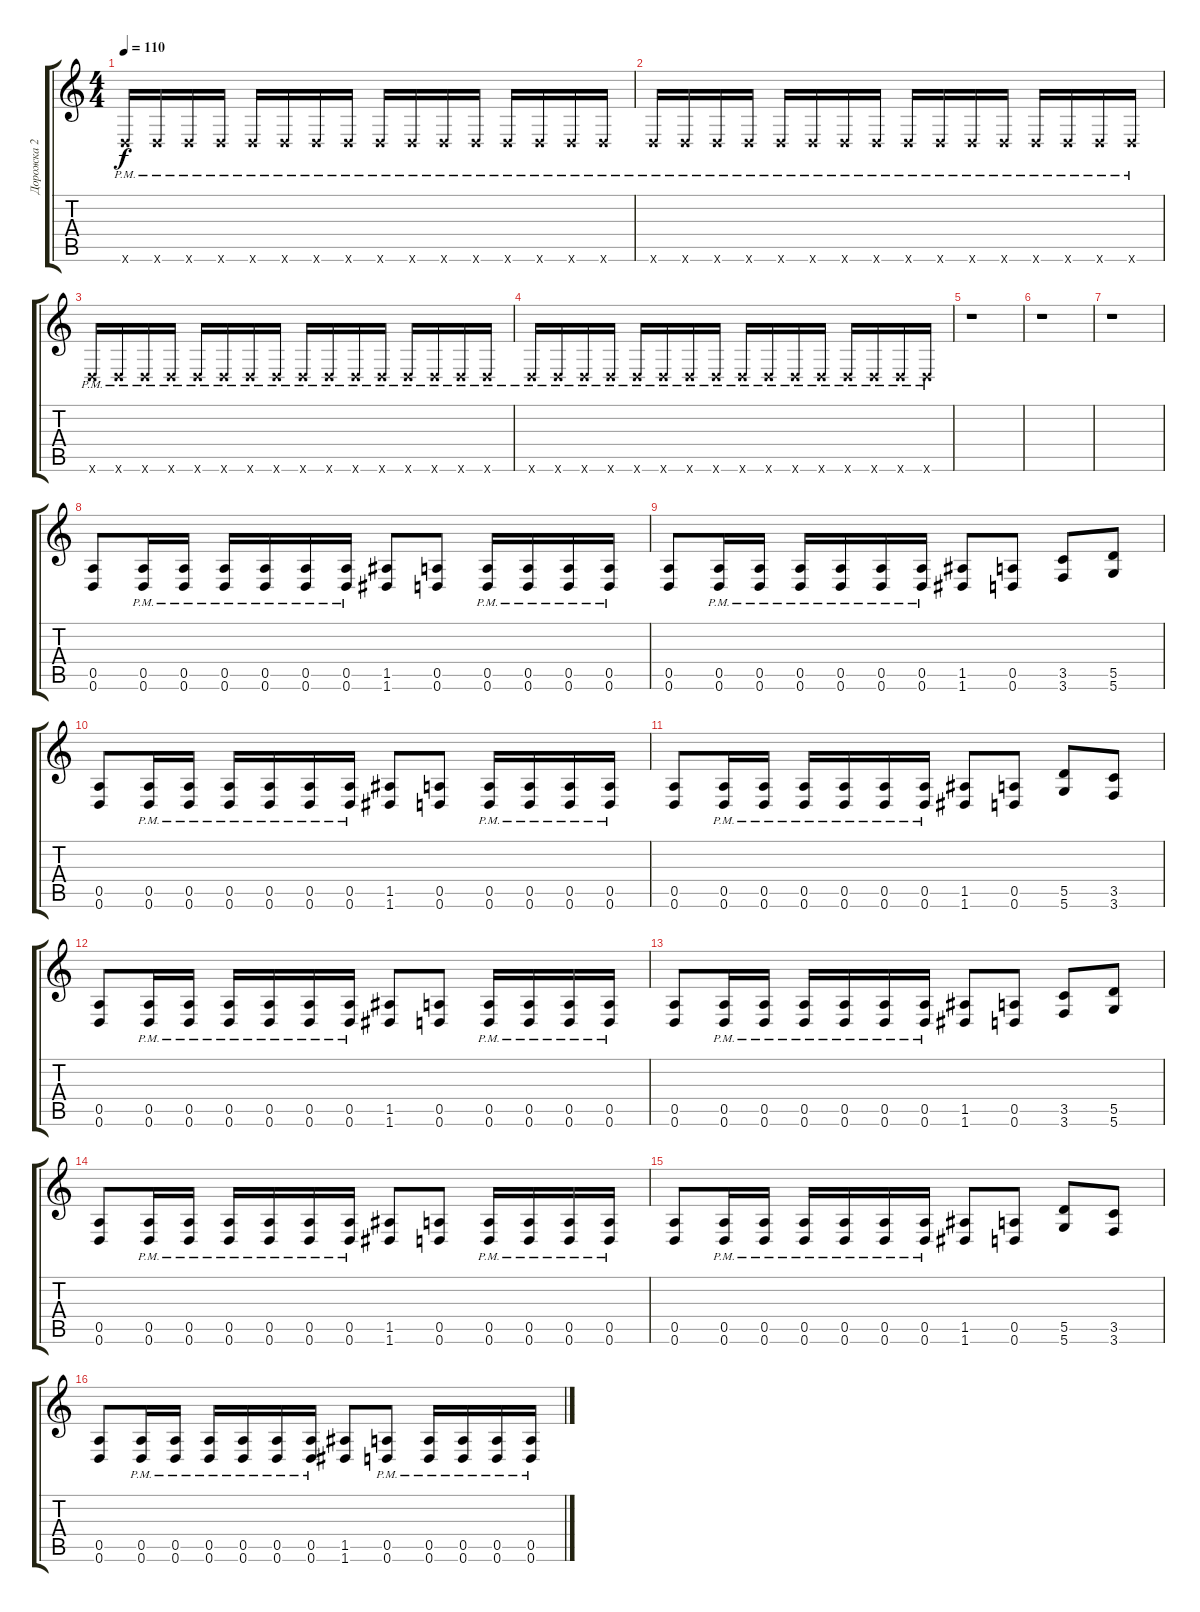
\track ("Дорожка 2" "Дорожка 2") {instrument overdrivenguitar}
\staff {score tabs}
\tuning (E4 B3 G3 D3 A2 D2) {hide}
\ts (4 4)
\tempo 110
\clef g2
\ks c
0.6{pm x}.16{dy f} 0.6{pm x}.16 0.6{pm x}.16 0.6{pm x}.16 0.6{pm x}.16 0.6{pm x}.16 0.6{pm x}.16 0.6{pm x}.16 0.6{pm x}.16 0.6{pm x}.16 0.6{pm x}.16 0.6{pm x}.16 0.6{pm x}.16 0.6{pm x}.16 0.6{pm x}.16 0.6{pm x}.16 |
0.6{pm x}.16 0.6{pm x}.16 0.6{pm x}.16 0.6{pm x}.16 0.6{pm x}.16 0.6{pm x}.16 0.6{pm x}.16 0.6{pm x}.16 0.6{pm x}.16 0.6{pm x}.16 0.6{pm x}.16 0.6{pm x}.16 0.6{pm x}.16 0.6{pm x}.16 0.6{pm x}.16 0.6{pm x}.16 |
0.6{pm x}.16 0.6{pm x}.16 0.6{pm x}.16 0.6{pm x}.16 0.6{pm x}.16 0.6{pm x}.16 0.6{pm x}.16 0.6{pm x}.16 0.6{pm x}.16 0.6{pm x}.16 0.6{pm x}.16 0.6{pm x}.16 0.6{pm x}.16 0.6{pm x}.16 0.6{pm x}.16 0.6{pm x}.16 |
0.6{pm x}.16 0.6{pm x}.16 0.6{pm x}.16 0.6{pm x}.16 0.6{pm x}.16 0.6{pm x}.16 0.6{pm x}.16 0.6{pm x}.16 0.6{pm x}.16 0.6{pm x}.16 0.6{pm x}.16 0.6{pm x}.16 0.6{pm x}.16 0.6{pm x}.16 0.6{pm x}.16 0.6{pm x}.16 |
r.1 |
r.1 |
r.1 |
(0.5 0.6).8{volume 16 instrument overdrivenguitar} (0.5{pm} 0.6{pm}).16 (0.5{pm} 0.6{pm}).16 (0.5{pm} 0.6{pm}).16 (0.5{pm} 0.6{pm}).16 (0.5{pm} 0.6{pm}).16 (0.5{pm} 0.6{pm}).16 (1.5 1.6).8 (0.5 0.6).8 (0.5{pm} 0.6{pm}).16 (0.5{pm} 0.6{pm}).16 (0.5{pm} 0.6{pm}).16 (0.5{pm} 0.6{pm}).16 |
(0.5 0.6).8 (0.5{pm} 0.6{pm}).16 (0.5{pm} 0.6{pm}).16 (0.5{pm} 0.6{pm}).16 (0.5{pm} 0.6{pm}).16 (0.5{pm} 0.6{pm}).16 (0.5{pm} 0.6{pm}).16 (1.5 1.6).8 (0.5 0.6).8 (3.5 3.6).8 (5.5 5.6).8 |
(0.5 0.6).8 (0.5{pm} 0.6{pm}).16 (0.5{pm} 0.6{pm}).16 (0.5{pm} 0.6{pm}).16 (0.5{pm} 0.6{pm}).16 (0.5{pm} 0.6{pm}).16 (0.5{pm} 0.6{pm}).16 (1.5 1.6).8 (0.5 0.6).8 (0.5{pm} 0.6{pm}).16 (0.5{pm} 0.6{pm}).16 (0.5{pm} 0.6{pm}).16 (0.5{pm} 0.6{pm}).16 |
(0.5 0.6).8 (0.5{pm} 0.6{pm}).16 (0.5{pm} 0.6{pm}).16 (0.5{pm} 0.6{pm}).16 (0.5{pm} 0.6{pm}).16 (0.5{pm} 0.6{pm}).16 (0.5{pm} 0.6{pm}).16 (1.5 1.6).8 (0.5 0.6).8 (5.5 5.6).8 (3.5 3.6).8 |
(0.5 0.6).8 (0.5{pm} 0.6{pm}).16 (0.5{pm} 0.6{pm}).16 (0.5{pm} 0.6{pm}).16 (0.5{pm} 0.6{pm}).16 (0.5{pm} 0.6{pm}).16 (0.5{pm} 0.6{pm}).16 (1.5 1.6).8 (0.5 0.6).8 (0.5{pm} 0.6{pm}).16 (0.5{pm} 0.6{pm}).16 (0.5{pm} 0.6{pm}).16 (0.5{pm} 0.6{pm}).16 |
(0.5 0.6).8 (0.5{pm} 0.6{pm}).16 (0.5{pm} 0.6{pm}).16 (0.5{pm} 0.6{pm}).16 (0.5{pm} 0.6{pm}).16 (0.5{pm} 0.6{pm}).16 (0.5{pm} 0.6{pm}).16 (1.5 1.6).8 (0.5 0.6).8 (3.5 3.6).8 (5.5 5.6).8 |
(0.5 0.6).8 (0.5{pm} 0.6{pm}).16 (0.5{pm} 0.6{pm}).16 (0.5{pm} 0.6{pm}).16 (0.5{pm} 0.6{pm}).16 (0.5{pm} 0.6{pm}).16 (0.5{pm} 0.6{pm}).16 (1.5 1.6).8 (0.5 0.6).8 (0.5{pm} 0.6{pm}).16 (0.5{pm} 0.6{pm}).16 (0.5{pm} 0.6{pm}).16 (0.5{pm} 0.6{pm}).16 |
(0.5 0.6).8 (0.5{pm} 0.6{pm}).16 (0.5{pm} 0.6{pm}).16 (0.5{pm} 0.6{pm}).16 (0.5{pm} 0.6{pm}).16 (0.5{pm} 0.6{pm}).16 (0.5{pm} 0.6{pm}).16 (1.5 1.6).8 (0.5 0.6).8 (5.5 5.6).8 (3.5 3.6).8 |
(0.5 0.6).8 (0.5{pm} 0.6{pm}).16 (0.5{pm} 0.6{pm}).16 (0.5{pm} 0.6{pm}).16 (0.5{pm} 0.6{pm}).16 (0.5{pm} 0.6{pm}).16 (0.5{pm} 0.6{pm}).16 (1.5 1.6).8 (0.5{pm} 0.6{pm}).8 (0.5{pm} 0.6{pm}).16 (0.5{pm} 0.6{pm}).16 (0.5{pm} 0.6{pm}).16 (0.5{pm} 0.6{pm}).16
